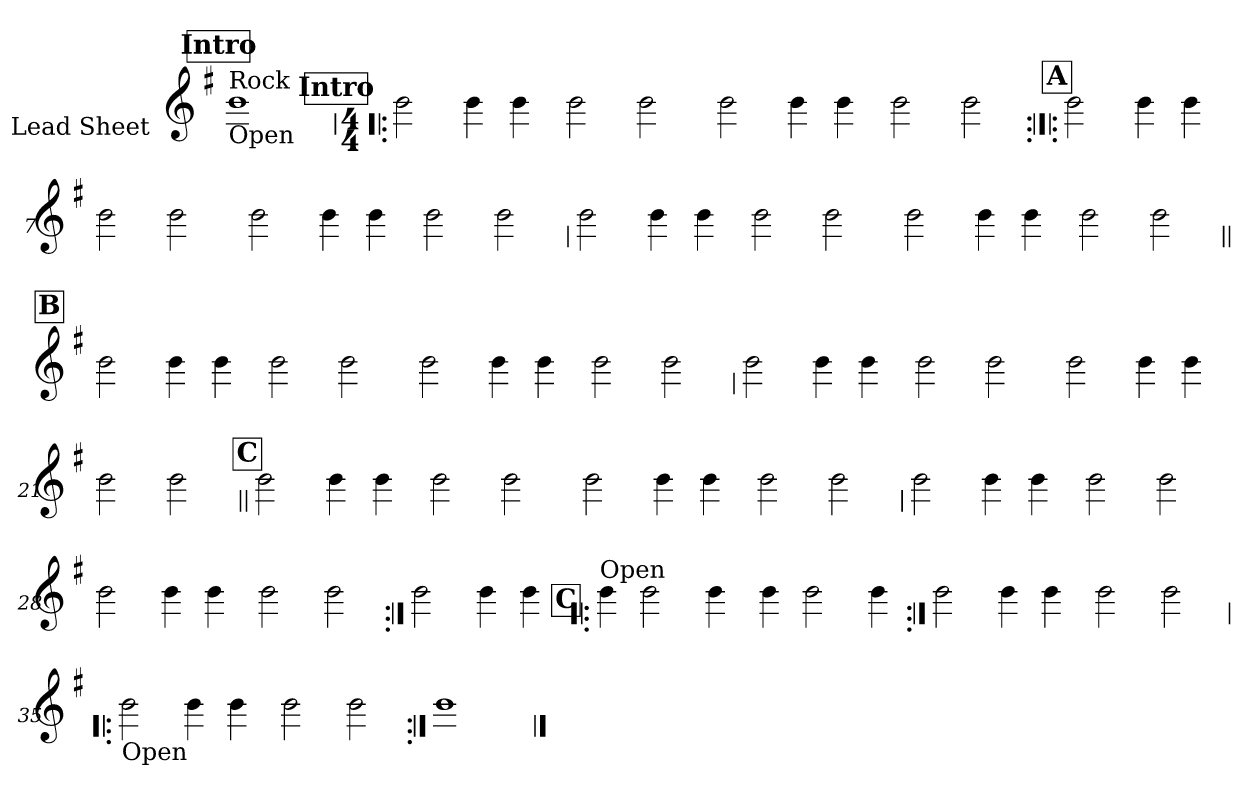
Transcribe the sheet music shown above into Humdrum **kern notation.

**kern
*part1
*staff1
*I"Lead Sheet
*stria0
*clefG2
*k[f#]
*e:
!!LO:REH:place=s1:a:t=Intro
=1||
!LO:TX:a:t=Rock
!LO:TX:b:t=Open
1b
!!LO:LB:g=z
!!LO:REH:place=s1:a:t=Intro
=2!|:
*M4/4
2b
4b
4b
=3-
2b
2b
=4-
2b
4b
4b
=5-
2b
2b
!!LO:LB:g=z
!!LO:REH:place=s1:a:t=A
=6:|!|:
2b
4b
4b
=7-
2b
2b
=8-
2b
4b
4b
=9-
2b
2b
!!LO:LB:g=z
=10
2b
4b
4b
=11-
2b
2b
=12-
2b
4b
4b
=13-
2b
2b
!!LO:LB:g=z
!!LO:REH:place=s1:a:t=B
=14||
2b
4b
4b
=15-
2b
2b
=16-
2b
4b
4b
=17-
2b
2b
!!LO:LB:g=z
=18
2b
4b
4b
=19-
2b
2b
=20-
2b
4b
4b
=21-
2b
2b
!!LO:LB:g=z
!!LO:REH:place=s1:a:t=C
=22||
2b
4b
4b
=23-
2b
2b
=24-
2b
4b
4b
=25-
2b
2b
!!LO:LB:g=z
=26
2b
4b
4b
=27-
2b
2b
=28-
2b
4b
4b
=29-
2b
2b
!!LO:LB:g=z
=30:|!
2b
4b
4b
!!LO:REH:place=s1:a:t=C
=31!|:
!LO:TX:a:t=Open
4b
2b
4b
=32-
4b
2b
4b
!!LO:LB:g=z
=33:|!
2b
4b
4b
=34-
2b
2b
=35!|:
!LO:TX:b:t=Open
2b
4b
4b
=36-
2b
2b
!!LO:LB:g=z
=37:|!
1b
==
*-
